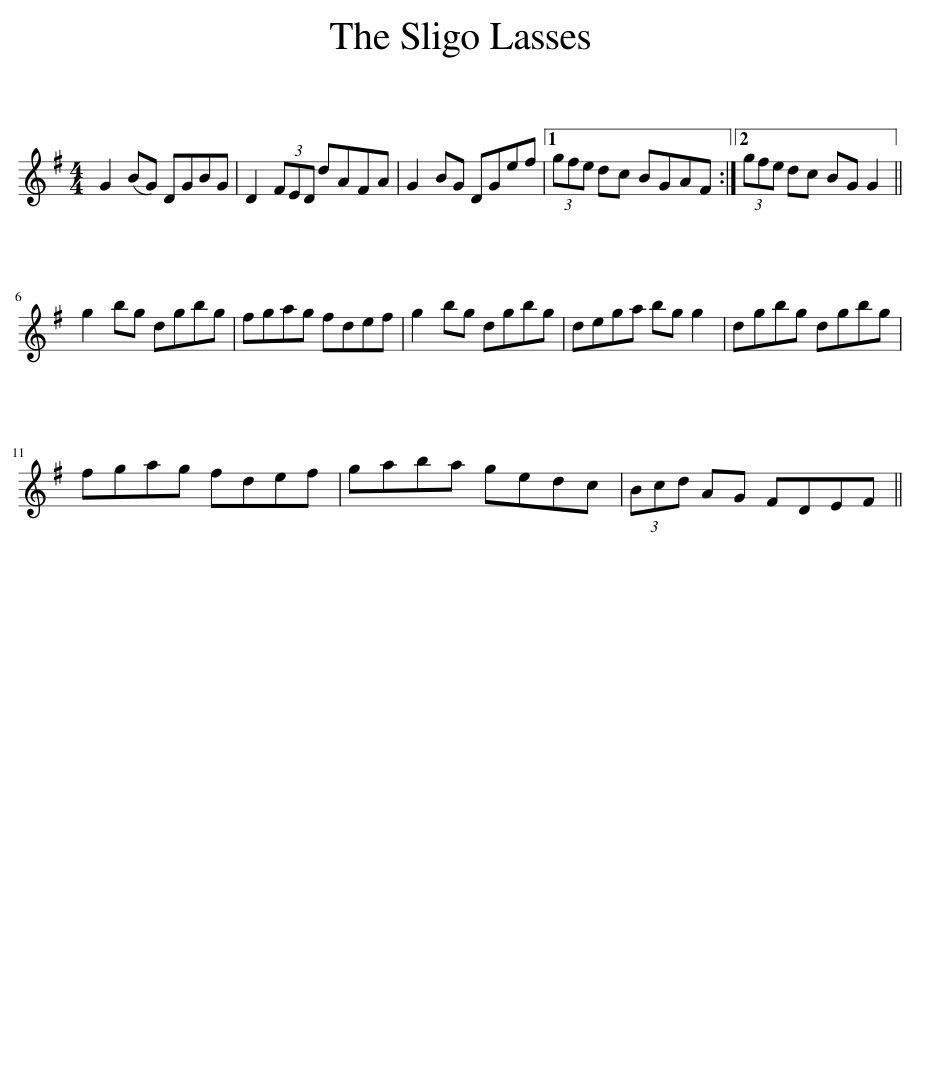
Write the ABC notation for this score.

X:1
L:1/8
M:4/4
I:linebreak $
K:G
V:1 treble
V:1
 G2 (BG) DGBG | D2 (3FED dAFA | G2 BG DGef |1 (3gfe dc BGAF :|2 (3gfe dc BG G2 ||$ %5
 g2 bg dgbg | fgag fdef | g2 bg dgbg | dega bg g2 | dgbg dgbg |$ %10
 fgag fdef | gaba gedc | (3Bcd AG FDEF || %13
